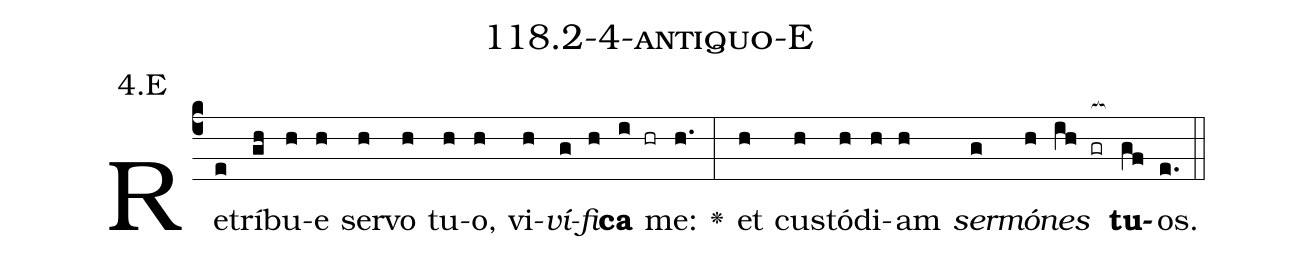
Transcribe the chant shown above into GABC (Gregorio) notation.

name: 118.2-4-antiquo-E;
annotation: 4.E;
%%
(c4)Re(e)trí(gh)bu(h)e(h) ser(h)vo(h) tu(h)o,(h) vi(h)<i>ví</i>(g)<i>fi</i>(h)<b>ca</b>(i hr) me:(h.) <v>\greheightstar</v>(:) et(h) cus(h)tó(h)di(h)am(h) <i>ser</i>(g)<i>mó</i>(h)<i>nes</i>(ih gr[ocb:1{]) <b>tu</b>(gf[ocb:0}])os.(e.) (::)


%E(h) u(g) o(h) u(ih) a(gf) e.(e.) (::)
